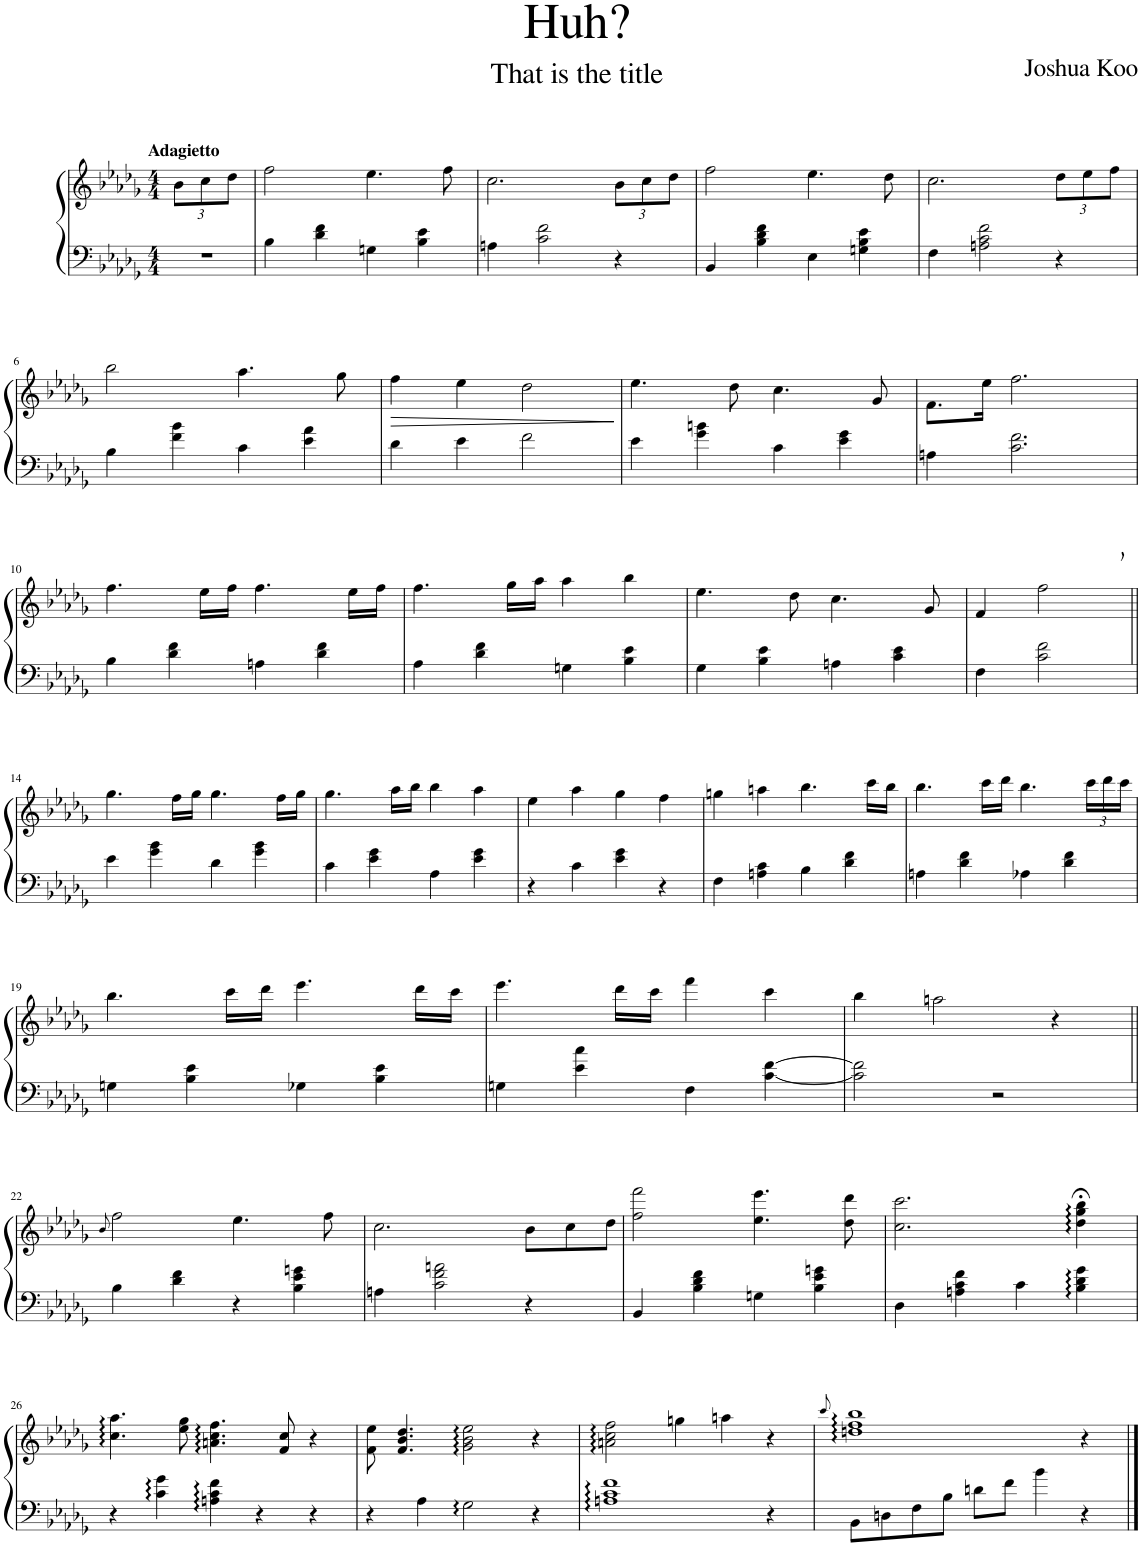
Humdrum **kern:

**kern	**kern	**dynam
*part1	*part1	*part1
*staff2	*staff1	*staff1/2
*I"Piano	*	*
*I'Pno	*	*
*clefF4	*clefG2	*
*k[b-e-a-d-g-]	*k[b-e-a-d-g-]	*
*M4/4	*M4/4	*
*	*Xbrackettup	*
=1	=1	=1
!	!LO:TX:a:B:t=Adagietto	!
1r	12b-\L	.
.	12cc\	.
.	12dd-\J	.
.	2.ryy	.
=2	=2	=2
4B-\	2ff\	.
4d-\ 4f\	.	.
4Gn\	4.ee-\	.
4B-\ 4e-\	.	.
.	8ff\	.
=3	=3	=3
4An\	2.cc\	.
2c\ 2f\	.	.
4r	12b-\L	.
.	12cc\	.
.	12dd-\J	.
=4	=4	=4
4BB-/	2ff\	.
4B-\ 4d-\ 4f\	.	.
4E-\	4.ee-\	.
4Gn\ 4B-\ 4e-\	.	.
.	8dd-\	.
=5	=5	=5
4F\	2.cc\	.
2An\ 2c\ 2f\	.	.
4r	12dd-\L	.
.	12ee-\	.
.	12ff\J	.
!!LO:LB:g=z
=6	=6	=6
4B-\	2bb-\	.
4f\ 4b-\	.	.
4c\	4.aa-\	.
4e-\ 4a-\	.	.
.	8gg-\	.
=7	=7	=7
!	!	!LO:HP:b
4d-\	4ff\	>
4e-\	4ee-\	.
2f\	2dd-\	.
.	.	]
=8	=8	=8
4e-\	4.ee-\	.
4g-\ 4bn\	.	.
.	8dd-\	.
4c\	4.cc\	.
4e-\ 4g-\	.	.
.	8g-/	.
=9	=9	=9
4An\	8.f\L	.
.	16ee-\Jk	.
2.c\ 2.f\	2.ff\	.
!!LO:LB:g=z
=10	=10	=10
4B-\	4.ff\	.
4d-\ 4f\	.	.
.	16ee-\LL	.
.	16ff\JJ	.
4An\	4.ff\	.
4d-\ 4f\	.	.
.	16ee-\LL	.
.	16ff\JJ	.
=11	=11	=11
4A-\	4.ff\	.
4d-\ 4f\	.	.
.	16gg-\LL	.
.	16aa-\JJ	.
4Gn\	4aa-\	.
4B-\ 4e-\	4bb-\	.
=12	=12	=12
4G-\	4.ee-\	.
4B-\ 4e-\	.	.
.	8dd-\	.
4An\	4.cc\	.
4c\ 4e-\	.	.
.	8g-/	.
=13	=13	=13
4F\	4f/	.
2c\ 2f\	2ff,\	.
!!LO:LB:g=z
=14||	=14||	=14||
4e-\	4.gg-\	.
4g-\ 4b-\	.	.
.	16ff\LL	.
.	16gg-\JJ	.
4d-\	4.gg-\	.
4g-\ 4b-\	.	.
.	16ff\LL	.
.	16gg-\JJ	.
=15	=15	=15
4c\	4.gg-\	.
4e-\ 4g-\	.	.
.	16aa-\LL	.
.	16bb-\JJ	.
4A-\	4bb-\	.
4e-\ 4g-\	4aa-\	.
=16	=16	=16
4r	4ee-\	.
4c\	4aa-\	.
4e-\ 4g-\	4gg-\	.
4r	4ff\	.
=17	=17	=17
4F\	4ggn\	.
4An\ 4c\	4aan\	.
4B-\	4.bb-\	.
4d-\ 4f\	.	.
.	16ccc\LL	.
.	16bb-\JJ	.
=18	=18	=18
4An\	4.bb-\	.
4d-\ 4f\	.	.
.	16ccc\LL	.
.	16ddd-\JJ	.
4A-X\	4.bb-\	.
4d-\ 4f\	.	.
.	24ccc\LL	.
.	24ddd-\	.
.	24ccc\JJ	.
!!LO:LB:g=z
=19	=19	=19
4Gn\	4.bb-\	.
4B-\ 4e-\	.	.
.	16ccc\LL	.
.	16ddd-\JJ	.
4G-X\	4.eee-\	.
4B-\ 4e-\	.	.
.	16ddd-\LL	.
.	16ccc\JJ	.
=20	=20	=20
4Gn\	4.eee-\	.
4e-\ 4cc\	.	.
.	16ddd-\LL	.
.	16ccc\JJ	.
4F\	4fff\	.
[4c\ [4f\	4ccc\	.
=21	=21	=21
2c\] 2f\]	4bb-\	.
.	2aan\	.
2r	.	.
.	4r	.
!!LO:LB:g=z
=22||	=22||	=22||
.	8qb-/	.
4B-\	2ff\	.
4d-\ 4f\	.	.
4r	4.ee-\	.
4B-\ 4e-\ 4gn\	.	.
.	8ff\	.
=23	=23	=23
4An\	2.cc\	.
2c\ 2f\ 2an\	.	.
4r	8b-\L	.
.	8cc\	.
8ryy	8dd-\J	.
=24	=24	=24
4BB-/	2ff\ 2fff\	.
4B-\ 4d-\ 4f\	.	.
4Gn\	4.ee-\ 4.eee-\	.
4B-\ 4e-\ 4gn\	.	.
.	8dd-\ 8ddd-\	.
=25	=25	=25
4D-\	2.cc\ 2.ccc\	.
4An\ 4c\ 4f\	.	.
4c\	.	.
4B-\:: 4d-\:: 4g-\::	4dd-\::;< 4gg-\::;< 4bb-\::;<	.
!!LO:LB:g=z
=26	=26	=26
4r	4.cc\:: 4.aa-\::	.
4c\:: 4g-\::	.	.
.	8ee-\ 8gg-\	.
4An\:: 4c\:: 4f\::	4.an\:: 4.cc\:: 4.ff\::	.
4r	.	.
.	8f/ 8cc/	.
4r	4r	.
=27	=27	=27
4r	8f\ 8ee-\	.
.	4.f/ 4.b-/ 4.dd-/	.
4A-\	.	.
2G-::\	2g-\:: 2b-\:: 2ee-\::	.
4r	4r	.
=28	=28	=28
1An:: 1c:: 1f::	2an\:: 2cc\:: 2ff\::	.
.	4ggn\	.
.	4aan\	.
4r	4r	.
=29	=29	=29
.	8qccc/	.
8BB-\L	1ddn:: 1ff:: 1bb-::	.
8Dn\	.	.
8F\	.	.
8B-\J	.	.
8dn\L	.	.
8f\J	.	.
4b-\	.	.
4r	4r	.
==	==	==
*-	*-	*-
